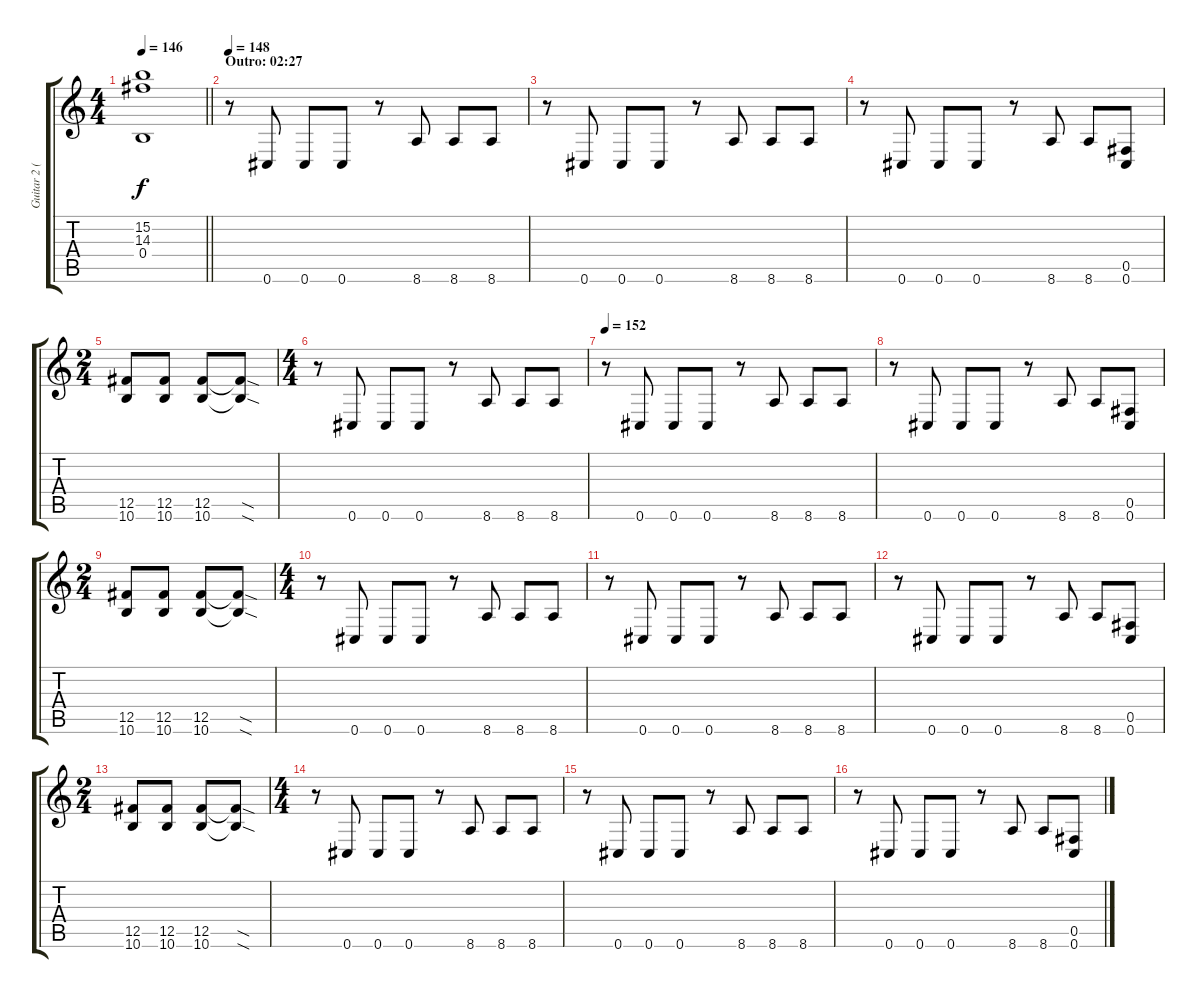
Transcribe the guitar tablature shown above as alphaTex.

\track ("Guitar 2 (Distortion)" "Guitar 2 (") {instrument distortionguitar}
\staff {score tabs}
\tuning (Db4 Ab3 E3 B2 Gb2 Db2) {hide}
\ts (4 4)
\tempo 146
\clef g2
\barLineRight lightlight
\ks c
(15.2{t} 14.3{t} 0.4{t}).1{dy f} |
\section ("" "Outro: 02:27")
\tempo 148
r.8{volume 13} 0.6.8 0.6.8 0.6.8 r.8 8.6.8 8.6.8 8.6.8 |
r.8 0.6.8 0.6.8 0.6.8 r.8 8.6.8 8.6.8 8.6.8 |
r.8 0.6.8 0.6.8 0.6.8 r.8 8.6.8 8.6.8 (0.5 0.6).8 |
\ts (2 4)
(12.5 10.6).8 (12.5 10.6).8 (12.5 10.6).8 (12.5{sod t} 10.6{sod t}).8 |
\ts (4 4)
r.8 0.6.8 0.6.8 0.6.8 r.8 8.6.8 8.6.8 8.6.8 |
\tempo 152
r.8 0.6.8 0.6.8 0.6.8 r.8 8.6.8 8.6.8 8.6.8 |
r.8 0.6.8 0.6.8 0.6.8 r.8 8.6.8 8.6.8 (0.5 0.6).8 |
\ts (2 4)
(12.5 10.6).8 (12.5 10.6).8 (12.5 10.6).8 (12.5{sod t} 10.6{sod t}).8 |
\ts (4 4)
r.8 0.6.8 0.6.8 0.6.8 r.8 8.6.8 8.6.8 8.6.8 |
r.8 0.6.8 0.6.8 0.6.8 r.8 8.6.8 8.6.8 8.6.8 |
r.8 0.6.8 0.6.8 0.6.8 r.8 8.6.8 8.6.8 (0.5 0.6).8 |
\ts (2 4)
(12.5 10.6).8 (12.5 10.6).8 (12.5 10.6).8 (12.5{sod t} 10.6{sod t}).8 |
\ts (4 4)
r.8 0.6.8 0.6.8 0.6.8 r.8 8.6.8 8.6.8 8.6.8 |
r.8 0.6.8 0.6.8 0.6.8 r.8 8.6.8 8.6.8 8.6.8 |
r.8 0.6.8 0.6.8 0.6.8 r.8 8.6.8 8.6.8 (0.5 0.6).8
